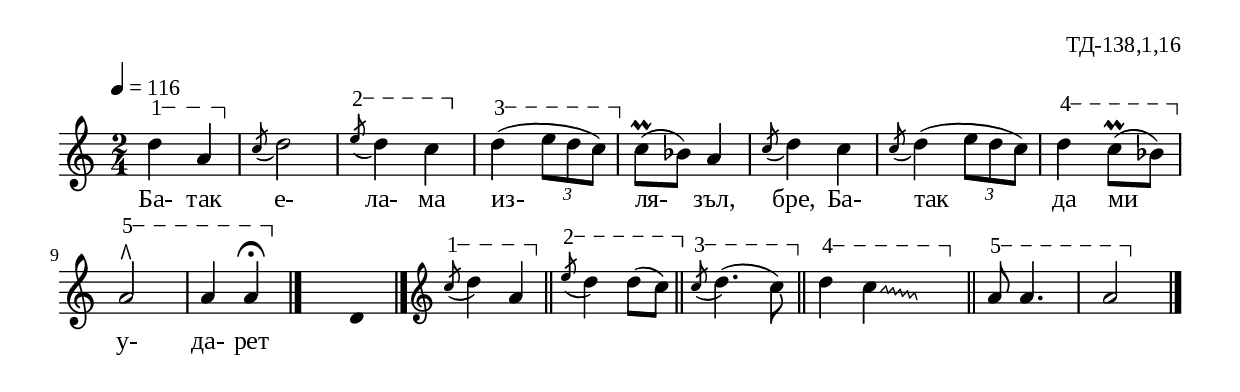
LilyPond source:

%{
TD_138_1_16
%}

\include "td-preamble.ly"

\score {
\relative c'' {
 \tempo 4 = 116
 \time 2/4
% \tempo 8 = 168
% \time 7/16
\varA
d4\startTextSpan a\stopTextSpan | 
\acciaccatura c8 d2 | 
\varB
\acciaccatura e8\startTextSpan d4 c\stopTextSpan | 
\varC
d\startTextSpan( \times 2/3 { e8[ d c\stopTextSpan]) } |
c8\prall([ bes)] a4 | 
\acciaccatura c8 d4 c | \acciaccatura c8 d4( \times 2/3 { e8[ d c)] } | 
\varD
d4\startTextSpan c8\prall[( bes\stopTextSpan)]  |
\break
\varE
a2\startTextSpan^\rtoe | a4 a\fermata\stopTextSpan
 \bar "|." 
 s4 \fixB d,4 \fixC
 \bar "|." 
 \endm
\varA
\acciaccatura c'8\startTextSpan d4 a\stopTextSpan  \bar "||"
\varB
\acciaccatura e'8\startTextSpan d4 d8([ c\stopTextSpan)] \bar "||"
\varC
\acciaccatura c8\startTextSpan d4.( c8\stopTextSpan]) \bar "||"
\varD
\override Glissando #'style = #'zigzag
\set Score.measureLength = #(ly:make-moment 3 4)
d4\startTextSpan \noteFi c4\glissando \hideNotes a4\stopTextSpan \unHideNotes \bar "||"
\set Score.measureLength = #(ly:make-moment 2 4)
\varE
a8\startTextSpan a4. | a2\stopTextSpan
 \bar "|." 
}
\addlyrics { Ба- так е- ла- ма из- ля- зъл, бре, Ба- так да ми у- да- рет }
%
\layout {
  indent = #0
  line-width = 190\mm
  ragged-right=##f
}
%
\midi { 
	\context {
		\Score
		tempoWholesPerMinute = #(ly:make-moment 116 4)
		}
	}
}
%
\header{
  opus = "ТД-138,1,16"
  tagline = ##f
}


